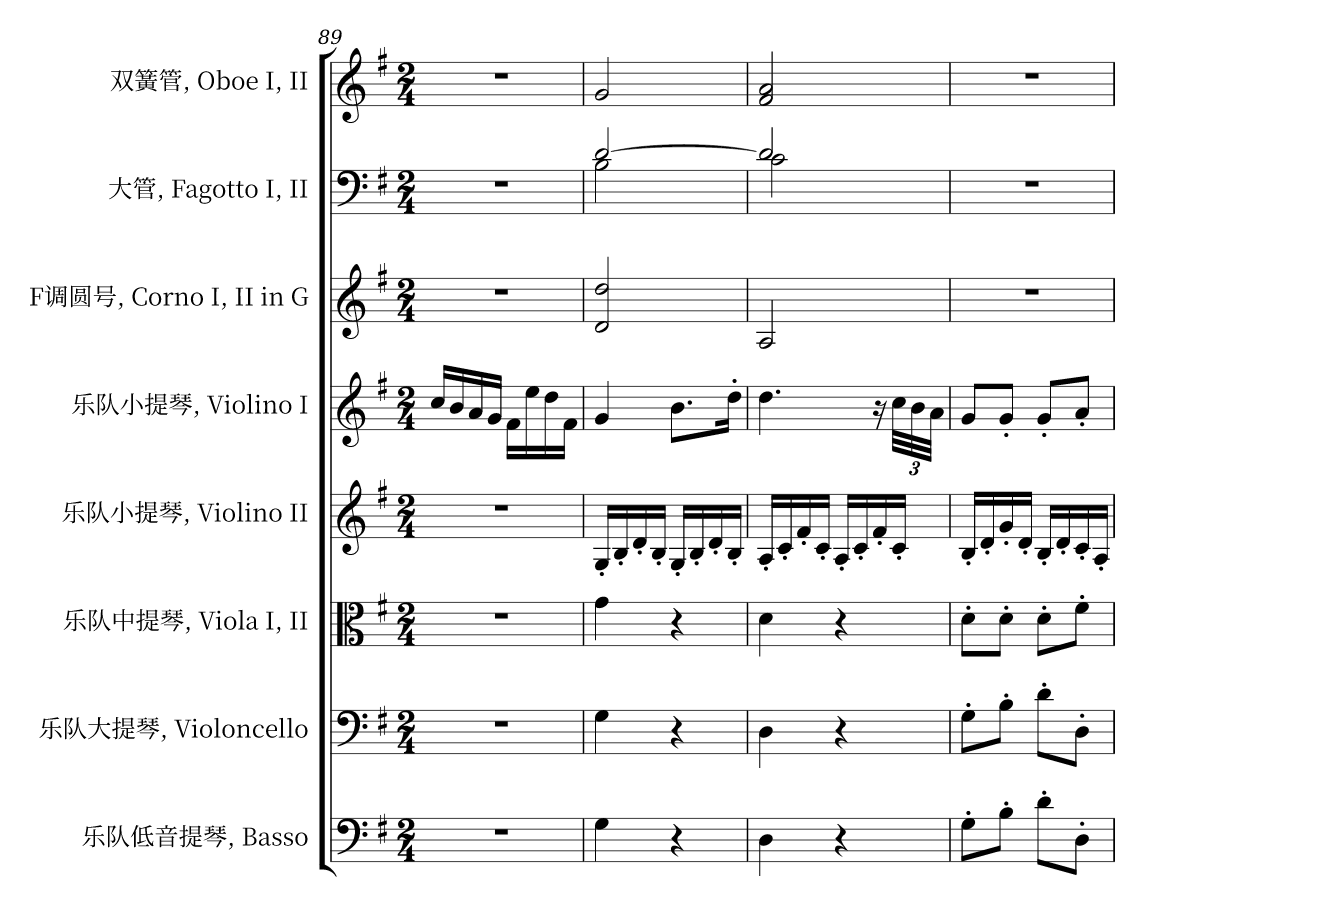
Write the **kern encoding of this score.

**kern	**kern	**kern	**kern	**kern	**kern	**kern	**kern
*part8	*part7	*part6	*part5	*part4	*part3	*part2	*part1
*staff8	*staff7	*staff6	*staff5	*staff4	*staff3	*staff2	*staff1
*I"乐队低音提琴, Basso	*I"乐队大提琴, Violoncello	*I"乐队中提琴, Viola I, II	*I"乐队小提琴, Violino II	*I"乐队小提琴, Violino I	*I"F调圆号, Corno I, II in G	*I"大管, Fagotto I, II	*I"双簧管, Oboe I, II
*	*	*	*	*	*	*	*I'Ob.
!!LO:PB:g=z
*clefF4	*clefF4	*clefC3	*clefG2	*clefG2	*clefG2	*clefF4	*clefG2
*ITrd7c12	*	*	*	*	*ITrd4c7	*	*
*k[f#]	*k[f#]	*k[f#]	*k[f#]	*k[f#]	*k[]	*k[f#]	*k[f#]
*M2/4	*M2/4	*M2/4	*M2/4	*M2/4	*M2/4	*M2/4	*M2/4
=89	=89	=89	=89	=89	=89	=89	=89
2r	2r	2r	2r	16cc/LL	2r	2r	2r
.	.	.	.	16b/	.	.	.
.	.	.	.	16a/	.	.	.
.	.	.	.	16g/JJ	.	.	.
.	.	.	.	16f#\LL	.	.	.
.	.	.	.	16ee\	.	.	.
.	.	.	.	16dd\	.	.	.
.	.	.	.	16f#\JJ	.	.	.
=90	=90	=90	=90	=90	=90	=90	=90
*	*	*	*	*	*	*	*MM41
*	*	*	*	*	*	*^	*
4GG\	4G\	4g\	16G'/LL	4g/	2G/ 2g/	[2d/	2B\	2g/
.	.	.	16B'/	.	.	.	.	.
.	.	.	16d'/	.	.	.	.	.
.	.	.	16B'/JJ	.	.	.	.	.
4r	4r	4r	16G'/LL	8.b\L	.	.	.	.
.	.	.	16B'/	.	.	.	.	.
.	.	.	16d'/	.	.	.	.	.
.	.	.	16B'/JJ	16dd'\Jk	.	.	.	.
=91	=91	=91	=91	=91	=91	=91	=91	=91
4DD\	4D\	4d\	16A'/LL	4.dd\	2D/	2d/]	2c\	2f#/ 2a/
.	.	.	16c'/	.	.	.	.	.
.	.	.	16f#'/	.	.	.	.	.
.	.	.	16c'/JJ	.	.	.	.	.
4r	4r	4r	16A'/LL	.	.	.	.	.
.	.	.	16c'/	.	.	.	.	.
.	.	.	16f#'/	16r	.	.	.	.
*	*	*	*	*Xbrackettup	*	*	*	*
.	.	.	16c'/JJ	48cc\LLL	.	.	.	.
.	.	.	.	48b\	.	.	.	.
.	.	.	.	48a\JJJ	.	.	.	.
*	*	*	*	*	*	*v	*v	*
=92	=92	=92	=92	=92	=92	=92	=92
8GG'\L	8G'\L	8d'\L	16B'/LL	8g/L	2r	2r	2r
.	.	.	16d'/	.	.	.	.
8BB'\J	8B'\J	8d'\J	16g'/	8g'/J	.	.	.
.	.	.	16d'/JJ	.	.	.	.
8D'\L	8d'\L	8d'\L	16B'/LL	8g'/L	.	.	.
.	.	.	16d'/	.	.	.	.
8DD'\J	8D'\J	8f#'\J	16c'/	8a'/J	.	.	.
.	.	.	16A'/JJ	.	.	.	.
=	=	=	=	=	=	=	=
*-	*-	*-	*-	*-	*-	*-	*-
